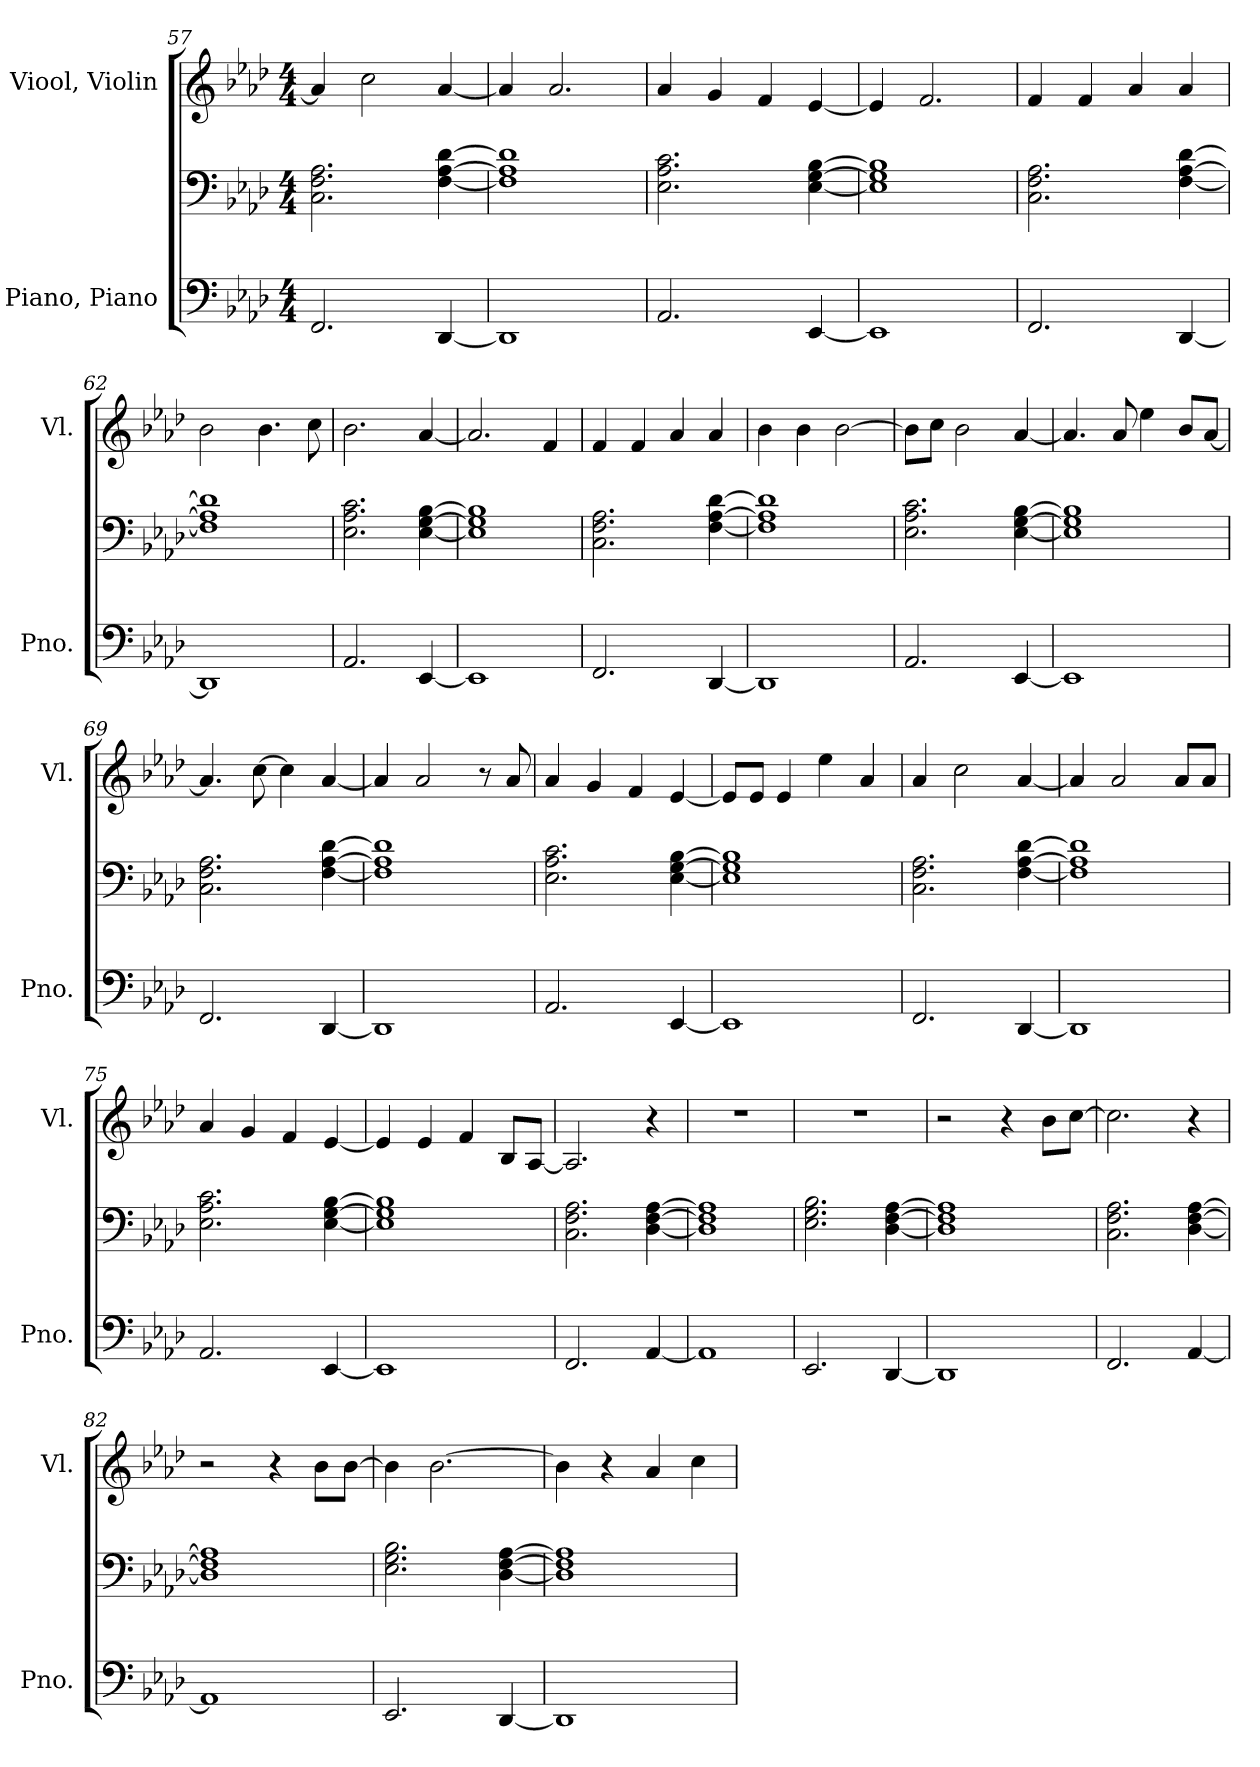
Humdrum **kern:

**kern	**kern	**kern
*part2	*part2	*part1
*staff3	*staff2	*staff1
*I"Piano, Piano	*	*I"Viool, Violin
*I'Pno.	*	*I'Vl.
*clefF4	*clefF4	*clefG2
*k[b-e-a-d-]	*k[b-e-a-d-]	*k[b-e-a-d-]
*M4/4	*M4/4	*M4/4
=57	=57	=57
2.FF/	2.C\ 2.F\ 2.A-\	4a-/]
.	.	2cc\
[4DD-/	[4F\ [4A-\ [4d-\	[4a-/
=58	=58	=58
1DD-]	1F] 1A-] 1d-]	4a-/]
.	.	2.a-/
=59	=59	=59
2.AA-/	2.E-\ 2.A-\ 2.c\	4a-/
.	.	4g/
.	.	4f/
[4EE-/	[4E-\ [4G\ [4B-\	[4e-/
=60	=60	=60
1EE-]	1E-] 1G] 1B-]	4e-/]
.	.	2.f/
!!LO:PB:g=z
=61	=61	=61
2.FF/	2.C\ 2.F\ 2.A-\	4f/
.	.	4f/
.	.	4a-/
[4DD-/	[4F\ [4A-\ [4d-\	4a-/
=62	=62	=62
1DD-]	1F] 1A-] 1d-]	2b-\
.	.	4.b-\
.	.	8cc\
=63	=63	=63
2.AA-/	2.E-\ 2.A-\ 2.c\	2.b-\
[4EE-/	[4E-\ [4G\ [4B-\	[4a-/
=64	=64	=64
1EE-]	1E-] 1G] 1B-]	2.a-/]
.	.	4f/
=65	=65	=65
2.FF/	2.C\ 2.F\ 2.A-\	4f/
.	.	4f/
.	.	4a-/
[4DD-/	[4F\ [4A-\ [4d-\	4a-/
=66	=66	=66
1DD-]	1F] 1A-] 1d-]	4b-\
.	.	4b-\
.	.	[2b-\
=67	=67	=67
2.AA-/	2.E-\ 2.A-\ 2.c\	8b-\L]
.	.	8cc\J
.	.	2b-\
[4EE-/	[4E-\ [4G\ [4B-\	[4a-/
=68	=68	=68
1EE-]	1E-] 1G] 1B-]	4.a-/]
.	.	8a-/
.	.	4ee-\
.	.	8b-/L
.	.	[8a-/J
!!LO:LB:g=z
=69	=69	=69
2.FF/	2.C\ 2.F\ 2.A-\	4.a-/]
.	.	[8cc\
.	.	4cc\]
[4DD-/	[4F\ [4A-\ [4d-\	[4a-/
=70	=70	=70
1DD-]	1F] 1A-] 1d-]	4a-/]
.	.	2a-/
.	.	8r
.	.	8a-/
=71	=71	=71
2.AA-/	2.E-\ 2.A-\ 2.c\	4a-/
.	.	4g/
.	.	4f/
[4EE-/	[4E-\ [4G\ [4B-\	[4e-/
=72	=72	=72
1EE-]	1E-] 1G] 1B-]	8e-/L]
.	.	8e-/J
.	.	4e-/
.	.	4ee-\
.	.	4a-/
=73	=73	=73
2.FF/	2.C\ 2.F\ 2.A-\	4a-/
.	.	2cc\
[4DD-/	[4F\ [4A-\ [4d-\	[4a-/
=74	=74	=74
1DD-]	1F] 1A-] 1d-]	4a-/]
.	.	2a-/
.	.	8a-/L
.	.	8a-/J
=75	=75	=75
2.AA-/	2.E-\ 2.A-\ 2.c\	4a-/
.	.	4g/
.	.	4f/
[4EE-/	[4E-\ [4G\ [4B-\	[4e-/
!!LO:LB:g=z
=76	=76	=76
1EE-]	1E-] 1G] 1B-]	4e-/]
.	.	4e-/
.	.	4f/
.	.	8B-/L
.	.	[8A-/J
=77	=77	=77
2.FF/	2.C\ 2.F\ 2.A-\	2.A-/]
[4AA-/	[4D-\ [4F\ [4A-\	4r
=78	=78	=78
1AA-]	1D-] 1F] 1A-]	1r
=79	=79	=79
2.EE-/	2.E-\ 2.G\ 2.B-\	1r
[4DD-/	[4D-\ [4F\ [4A-\	.
=80	=80	=80
1DD-]	1D-] 1F] 1A-]	2r
.	.	4r
.	.	8b-\L
.	.	[8cc\J
=81	=81	=81
2.FF/	2.C\ 2.F\ 2.A-\	2.cc\]
[4AA-/	[4D-\ [4F\ [4A-\	4r
=82	=82	=82
1AA-]	1D-] 1F] 1A-]	2r
.	.	4r
.	.	8b-\L
.	.	[8b-\J
=83	=83	=83
2.EE-/	2.E-\ 2.G\ 2.B-\	4b-\]
.	.	[2.b-\
[4DD-/	[4D-\ [4F\ [4A-\	.
=84	=84	=84
1DD-]	1D-] 1F] 1A-]	4b-\]
.	.	4r
.	.	4a-/
.	.	4cc\
=	=	=
*-	*-	*-
